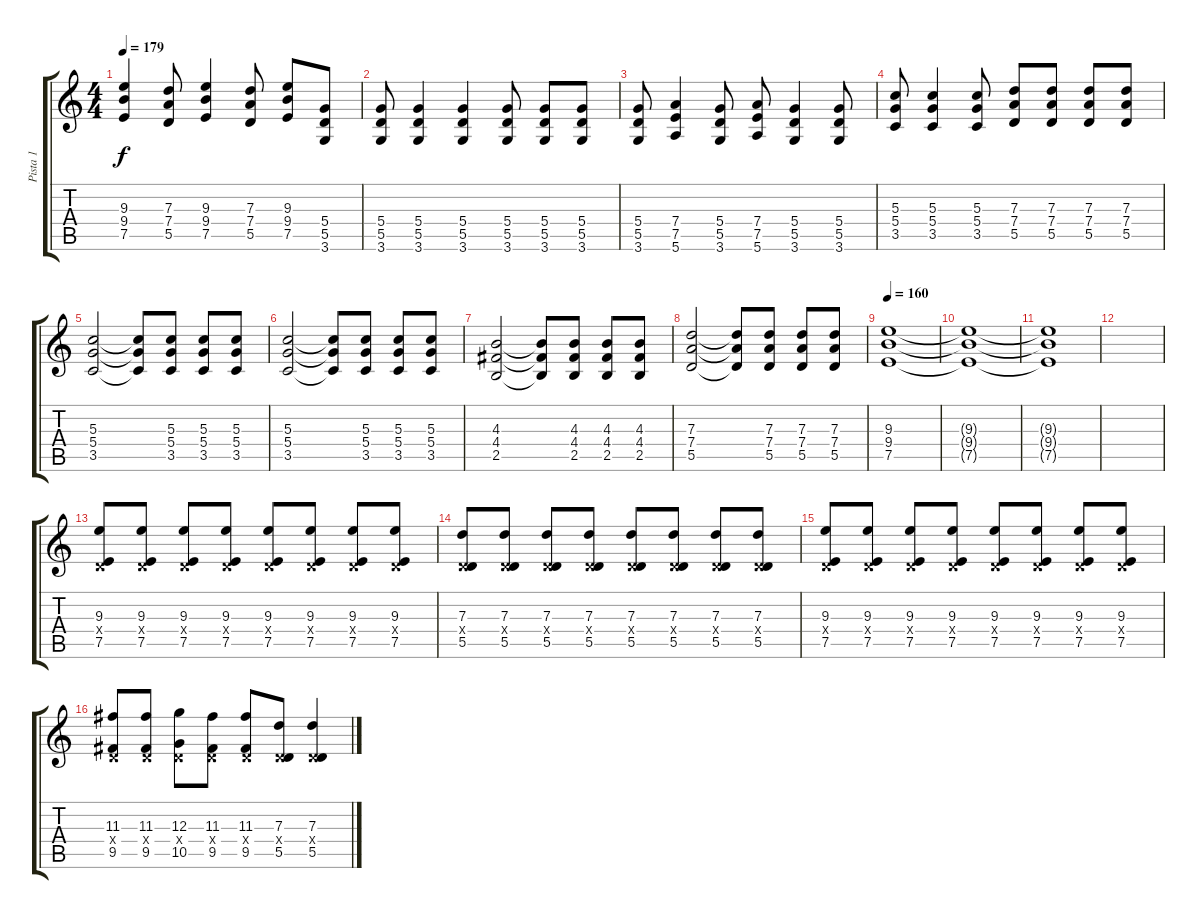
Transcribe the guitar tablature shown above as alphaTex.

\track ("Pista 1" "Pista 1") {instrument distortionguitar}
\staff {score tabs}
\tuning (E4 B3 G3 D3 A2 E2) {hide}
\ts (4 4)
\tempo 179
\clef g2
\ks c
(9.3 9.4 7.5).4{dy f} (7.3 7.4 5.5).8 (9.3 9.4 7.5).4 (7.3 7.4 5.5).8 (9.3 9.4 7.5).8 (5.4 5.5 3.6).8 |
(5.4 5.5 3.6).8 (5.4 5.5 3.6).4 (5.4 5.5 3.6).4 (5.4 5.5 3.6).8 (5.4 5.5 3.6).8 (5.4 5.5 3.6).8 |
(5.4 5.5 3.6).8 (7.4 7.5 5.6).4 (5.4 5.5 3.6).8 (7.4 7.5 5.6).8 (5.4 5.5 3.6).4 (5.4 5.5 3.6).8 |
(5.3 5.4 3.5).8 (5.3 5.4 3.5).4 (5.3 5.4 3.5).8 (7.3 7.4 5.5).8 (7.3 7.4 5.5).8 (7.3 7.4 5.5).8 (7.3 7.4 5.5).8 |
(5.3 5.4 3.5).2 (5.3{t} 5.4{t} 3.5{t}).8 (5.3 5.4 3.5).8 (5.3 5.4 3.5).8 (5.3 5.4 3.5).8 |
(5.3 5.4 3.5).2 (5.3{t} 5.4{t} 3.5{t}).8 (5.3 5.4 3.5).8 (5.3 5.4 3.5).8 (5.3 5.4 3.5).8 |
(4.3 4.4 2.5).2 (4.3{t} 4.4{t} 2.5{t}).8 (4.3 4.4 2.5).8 (4.3 4.4 2.5).8 (4.3 4.4 2.5).8 |
(7.3 7.4 5.5).2 (7.3{t} 7.4{t} 5.5{t}).8 (7.3 7.4 5.5).8 (7.3 7.4 5.5).8 (7.3 7.4 5.5).8 |
\tempo 160
(9.3 9.4 7.5).1 |
(9.3{t} 9.4{t} 7.5{t}).1 |
(9.3{t} 9.4{t} 7.5{t}).1 |
|
(9.3 0.4{x} 7.5).8 (9.3 0.4{x} 7.5).8 (9.3 0.4{x} 7.5).8 (9.3 0.4{x} 7.5).8 (9.3 0.4{x} 7.5).8 (9.3 0.4{x} 7.5).8 (9.3 0.4{x} 7.5).8 (9.3 0.4{x} 7.5).8 |
(7.3 0.4{x} 5.5).8 (7.3 0.4{x} 5.5).8 (7.3 0.4{x} 5.5).8 (7.3 0.4{x} 5.5).8 (7.3 0.4{x} 5.5).8 (7.3 0.4{x} 5.5).8 (7.3 0.4{x} 5.5).8 (7.3 0.4{x} 5.5).8 |
(9.3 0.4{x} 7.5).8 (9.3 0.4{x} 7.5).8 (9.3 0.4{x} 7.5).8 (9.3 0.4{x} 7.5).8 (9.3 0.4{x} 7.5).8 (9.3 0.4{x} 7.5).8 (9.3 0.4{x} 7.5).8 (9.3 0.4{x} 7.5).8 |
(11.3 0.4{x} 9.5).8 (11.3 0.4{x} 9.5).8 (12.3 0.4{x} 10.5).8 (11.3 0.4{x} 9.5).8 (11.3 0.4{x} 9.5).8 (7.3 0.4{x} 5.5).8 (7.3 0.4{x} 5.5).4
